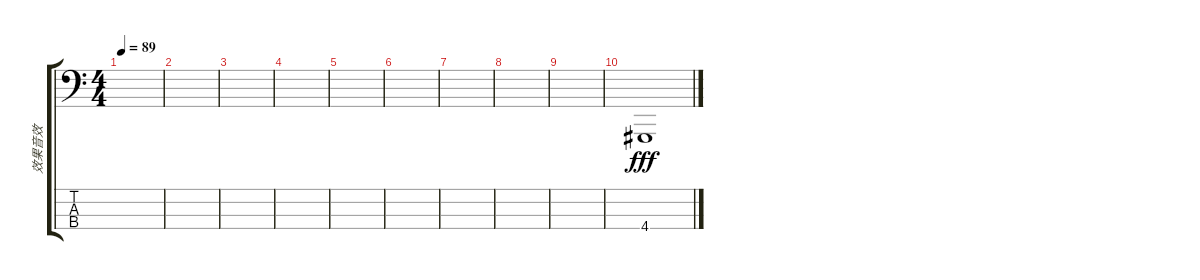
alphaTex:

\track ("效果音效" "效果音效") {instrument gunshot}
\staff {score tabs}
\tuning (G2 D2 A1 E1) {hide}
\ts (4 4)
\tempo 89
\clef f4
\ks c
|
|
|
|
|
|
|
|
|
4.4.1{dy fff}
